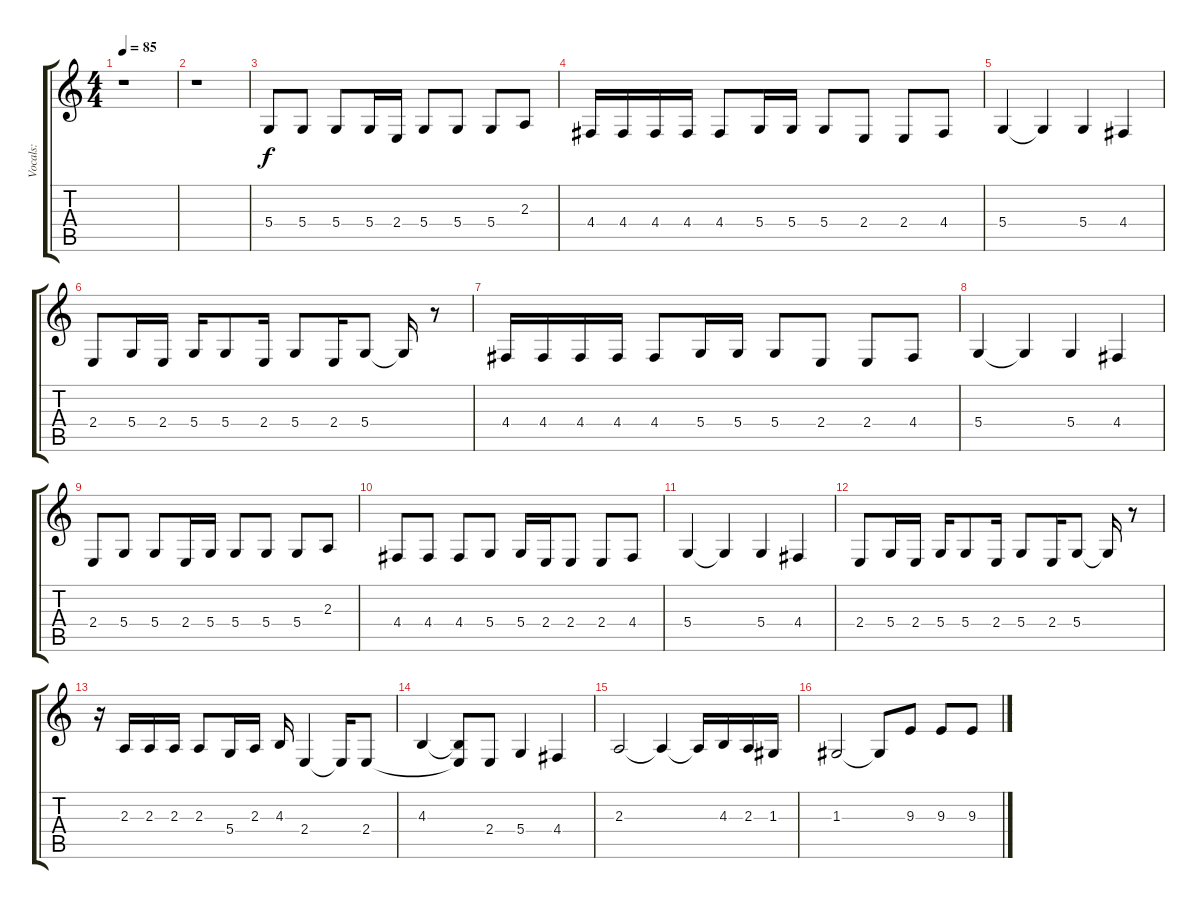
\track ("Vocals:" "Vocals:") {instrument lead6voice}
\staff {score tabs}
\tuning (E4 B3 G3 D3 A2 E2) {hide}
\ts (4 4)
\tempo 85
\clef g2
\ks c
r.1{dy f} |
r.1 |
5.4.8 5.4.8 5.4.8 5.4.16 2.4.16 5.4.8 5.4.8 5.4.8 2.3.8 |
4.4.16 4.4.16 4.4.16 4.4.16 4.4.8 5.4.16 5.4.16 5.4.8 2.4.8 2.4.8 4.4.8 |
5.4.4 5.4{t}.4 5.4.4 4.4.4 |
2.4.8 5.4.16 2.4.16 5.4.16 5.4.8 2.4.16 5.4.8 2.4.16 5.4.8 5.4{t}.16 r.8 |
4.4.16 4.4.16 4.4.16 4.4.16 4.4.8 5.4.16 5.4.16 5.4.8 2.4.8 2.4.8 4.4.8 |
5.4.4 5.4{t}.4 5.4.4 4.4.4 |
2.4.8 5.4.8 5.4.8 2.4.16 5.4.16 5.4.8 5.4.8 5.4.8 2.3.8 |
4.4.8 4.4.8 4.4.8 5.4.8 5.4.16 2.4.16 2.4.8 2.4.8 4.4.8 |
5.4.4 5.4{t}.4 5.4.4 4.4.4 |
2.4.8 5.4.16 2.4.16 5.4.16 5.4.8 2.4.16 5.4.8 2.4.16 5.4.8 5.4{t}.16 r.8 |
r.16 2.3.16 2.3.16 2.3.16 2.3.8 5.4.16 2.3.16 4.3.16 2.4.4 2.4{t}.16 2.4.8 |
4.3.4 (4.3{t} 2.4{t}).8 2.4.8 5.4.4 4.4.4 |
2.3.2 2.3{t}.4 2.3{t}.16 4.3.16 2.3.16 1.3.16 |
1.3.2 1.3{t}.8 9.3.8 9.3.8 9.3.8
